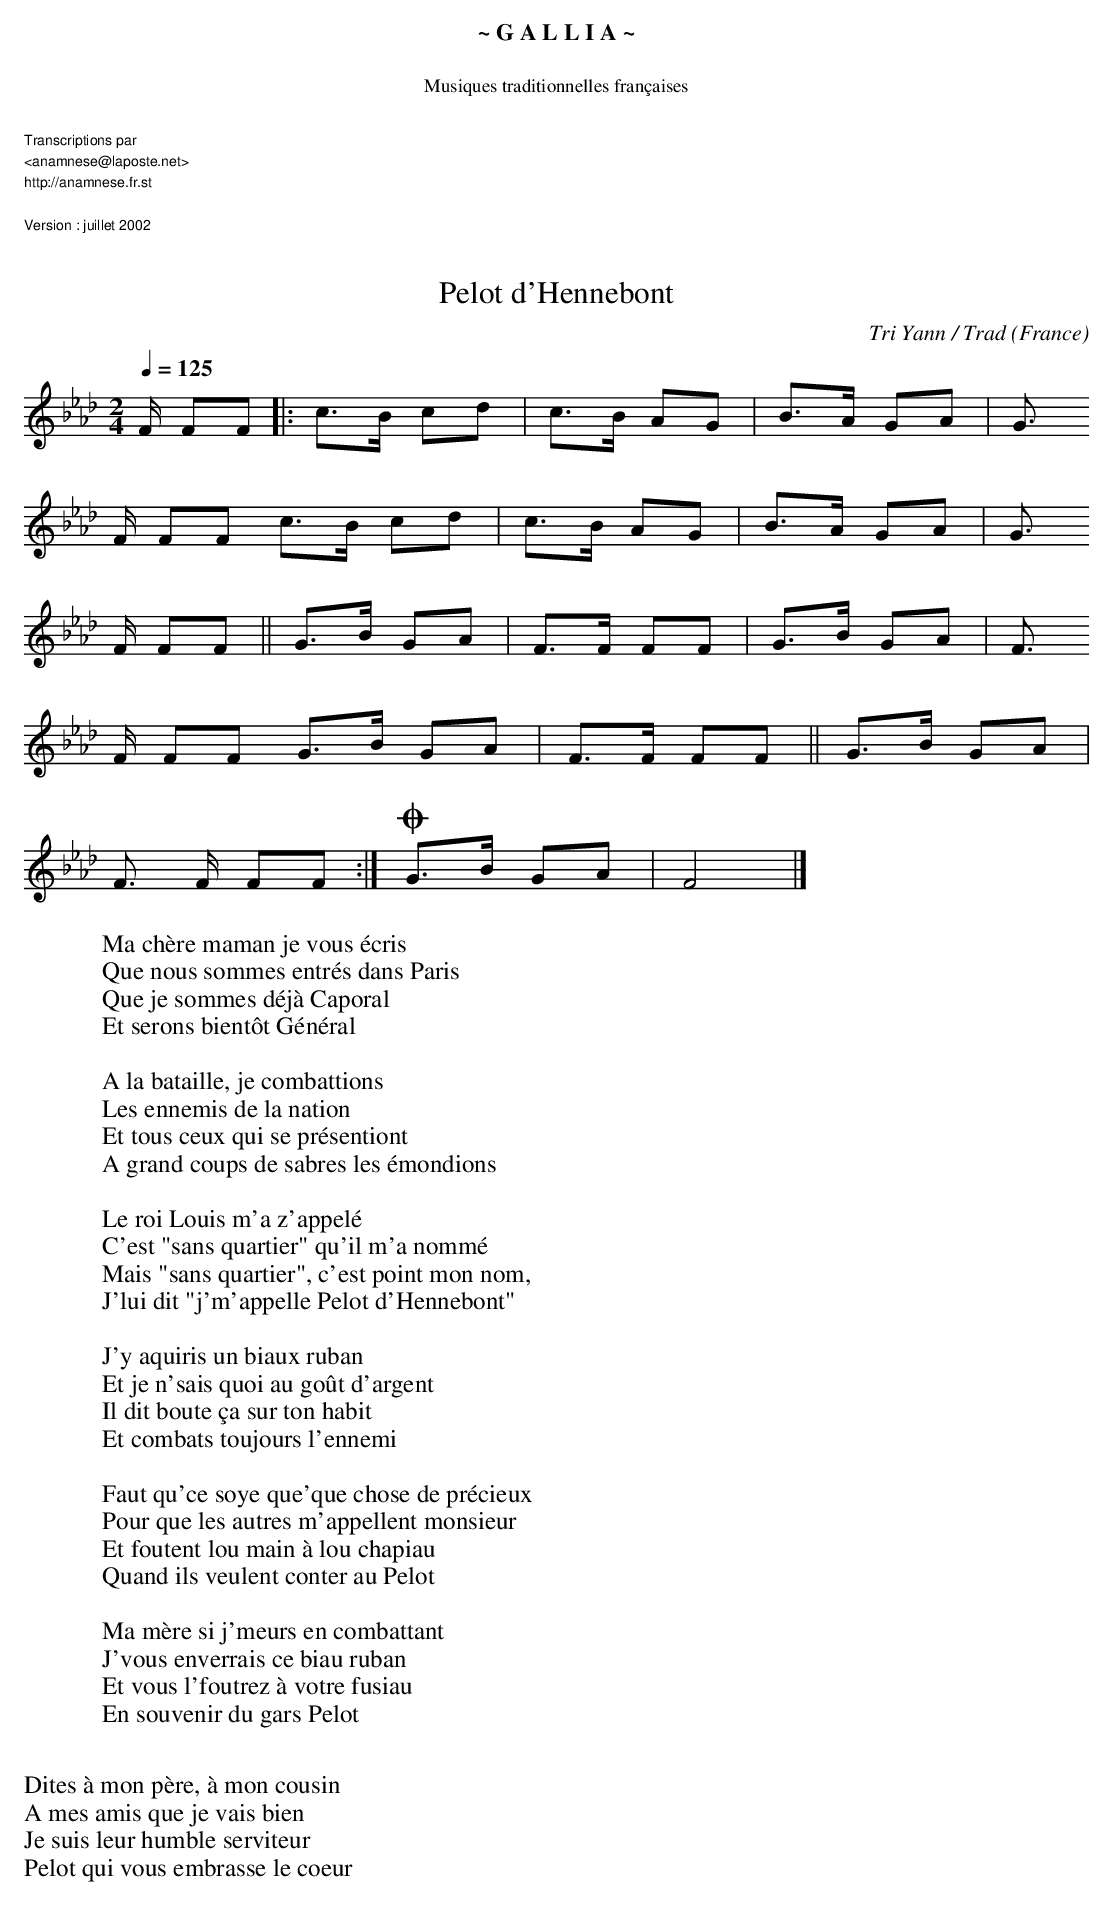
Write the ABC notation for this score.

X:1
T:Pelot d'Hennebont
C:Tri Yann / Trad
O:France
M:2/4
L:1/8
Q:1/4=125
K:Fm
F/ FF |: c>B cd | c>B AG | B>A GA | G3/
F/ FF    c>B cd | c>B AG | B>A GA | G3/
F/ FF || G>B GA | F>F FF | G>B GA | F3/
F/ FF    G>B GA | F>F FF || !alcoda! G>B GA |
F3/ F/ FF :| !coda!G>B GA | F4 |]
W:Ma chère maman je vous écris
W:Que nous sommes entrés dans Paris
W:Que je sommes déjà Caporal
W:Et serons bientôt Général
W:
W:A la bataille, je combattions
W:Les ennemis de la nation
W:Et tous ceux qui se présentiont
W:A grand coups de sabres les émondions
W:
W:Le roi Louis m'a z'appelé
W:C'est "sans quartier" qu'il m'a nommé
W:Mais "sans quartier", c'est point mon nom,
W:J'lui dit "j'm'appelle Pelot d'Hennebont"
W:
W:J'y aquiris un biaux ruban
W:Et je n'sais quoi au goût d'argent
W:Il dit boute ça sur ton habit
W:Et combats toujours l'ennemi
W:
W:Faut qu'ce soye que'que chose de précieux
W:Pour que les autres m'appellent monsieur
W:Et foutent lou main à lou chapiau
W:Quand ils veulent conter au Pelot
W:
W:Ma mère si j'meurs en combattant
W:J'vous enverrais ce biau ruban
W:Et vous l'foutrez à votre fusiau
W:En souvenir du gars Pelot
W:
W:Dites à mon père, à mon cousin
W:A mes amis que je vais bien
W:Je suis leur humble serviteur
W:Pelot qui vous embrasse le coeur
